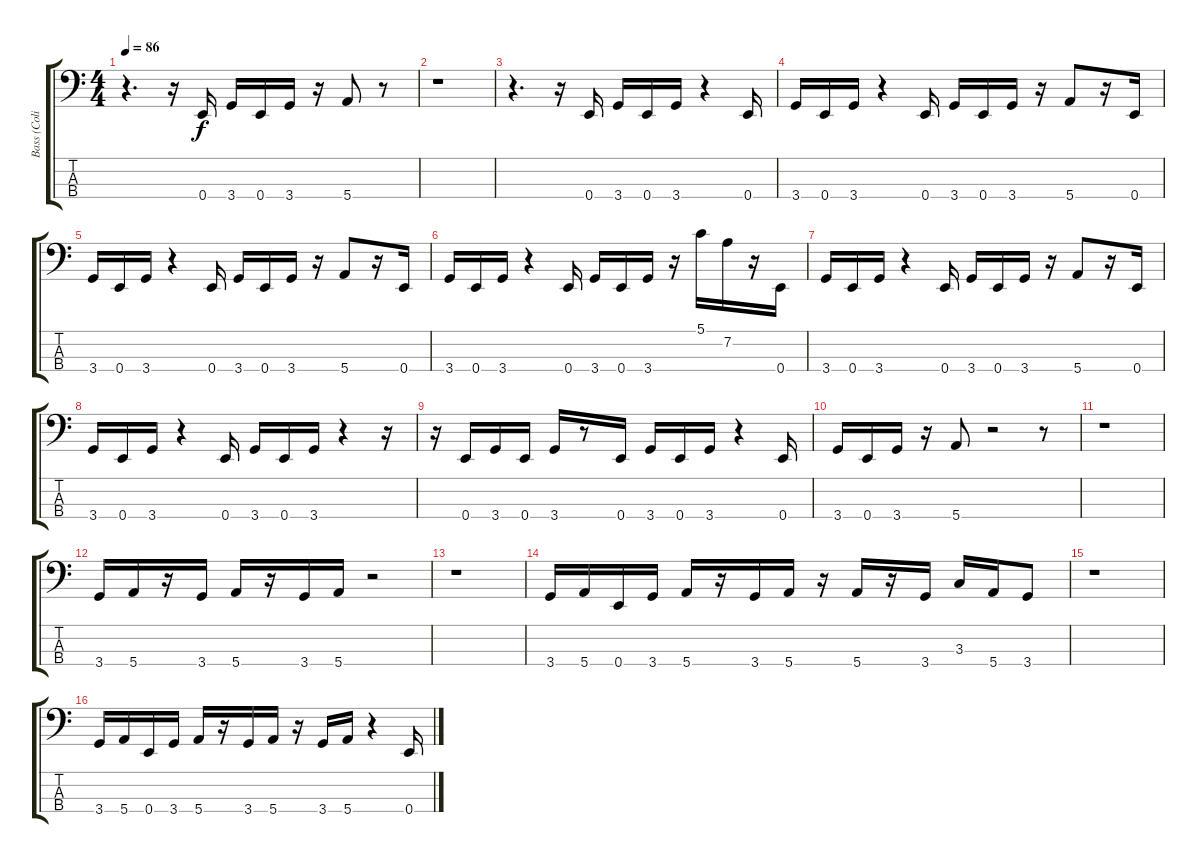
\track ("Bass (Colin)" "Bass (Coli") {instrument electricbassfinger}
\staff {score tabs}
\tuning (G2 D2 A1 E1) {hide}
\ts (4 4)
\tempo 86
\clef f4
\ks c
r.4{d dy f} r.16 0.4.16 3.4.16 0.4.16 3.4.16 r.16 5.4.8 r.8 |
r.1 |
r.4{d} r.16 0.4.16 3.4.16 0.4.16 3.4.16 r.4 0.4.16 |
3.4.16 0.4.16 3.4.16 r.4 0.4.16 3.4.16 0.4.16 3.4.16 r.16 5.4.8 r.16 0.4.16 |
3.4.16 0.4.16 3.4.16 r.4 0.4.16 3.4.16 0.4.16 3.4.16 r.16 5.4.8 r.16 0.4.16 |
3.4.16 0.4.16 3.4.16 r.4 0.4.16 3.4.16 0.4.16 3.4.16 r.16 5.1.16 7.2.16 r.16 0.4.16 |
3.4.16 0.4.16 3.4.16 r.4 0.4.16 3.4.16 0.4.16 3.4.16 r.16 5.4.8 r.16 0.4.16 |
3.4.16 0.4.16 3.4.16 r.4 0.4.16 3.4.16 0.4.16 3.4.16 r.4 r.16 |
r.16 0.4.16 3.4.16 0.4.16 3.4.16 r.8 0.4.16 3.4.16 0.4.16 3.4.16 r.4 0.4.16 |
3.4.16 0.4.16 3.4.16 r.16 5.4.8 r.2 r.8 |
r.1 |
3.4.16 5.4.16 r.16 3.4.16 5.4.16 r.16 3.4.16 5.4.16 r.2 |
r.1 |
3.4.16 5.4.16 0.4.16 3.4.16 5.4.16 r.16 3.4.16 5.4.16 r.16 5.4.16 r.16 3.4.16 3.3.16 5.4.16 3.4.8 |
r.1 |
3.4.16 5.4.16 0.4.16 3.4.16 5.4.16 r.16 3.4.16 5.4.16 r.16 3.4.16 5.4.16 r.4 0.4.16
